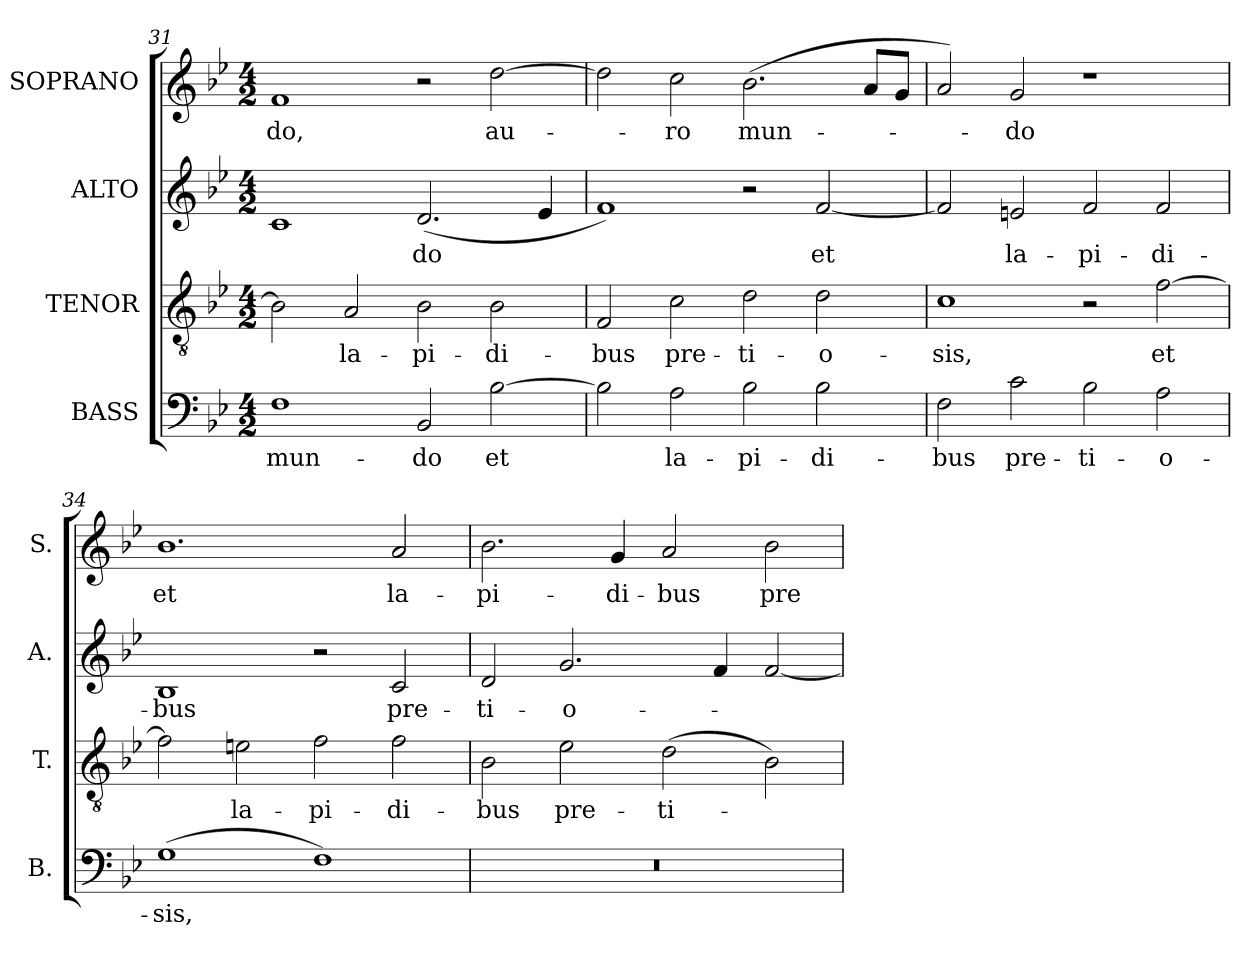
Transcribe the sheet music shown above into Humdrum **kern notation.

**kern	**text	**kern	**text	**kern	**text	**kern	**text
*part4	*part4	*part3	*part3	*part2	*part2	*part1	*part1
*staff4	*staff4	*staff3	*staff3	*staff2	*staff2	*staff1	*staff1
*I"BASS	*	*I"TENOR	*	*I"ALTO	*	*I"SOPRANO	*
*I'B.	*	*I'T.	*	*I'A.	*	*I'S.	*
*clefF4	*	*clefGv2	*	*clefG2	*	*clefG2	*
*	*	*ITrd7c12	*	*	*	*	*
*k[b-e-]	*	*k[b-e-]	*	*k[b-e-]	*	*k[b-e-]	*
*B-:	*	*B-:	*	*B-:	*	*B-:	*
*M4/2	*	*M4/2	*	*M4/2	*	*M4/2	*
=31	=31	=31	=31	=31	=31	=31	=31
!	!LO:LY:b:color=#000000	!	!	!	!	!	!
!	!	!	!	!	!	!	!LO:LY:b:color=#000000
1Fi	mun-	2BB-i\]	.	1ci	.	1fi	-do,
!	!	!	!LO:LY:b:color=#000000	!	!	!	!
.	.	2AAi/	la-	.	.	.	.
!	!LO:LY:b:color=#000000	!	!	!	!	!	!
!	!	!	!LO:LY:b:color=#000000	!	!	!	!
!	!	!	!	!	!LO:LY:b:color=#000000	!	!
2BB-i/	-do	2BB-i\	-pi-	(2.di/	-do	2r	.
!	!LO:LY:b:color=#000000	!	!	!	!	!	!
!	!	!	!LO:LY:b:color=#000000	!	!	!	!
!	!	!	!	!	!	!	!LO:LY:b:color=#000000
[2B-i\	et	2BB-i\	-di-	.	.	[2ddi\	au-
.	.	.	.	4e-i/	.	.	.
=32	=32	=32	=32	=32	=32	=32	=32
!	!	!	!LO:LY:b:color=#000000	!	!	!	!
2B-i\]	.	2FFi/	-bus	1fi)	.	2ddi\]	.
!	!LO:LY:b:color=#000000	!	!	!	!	!	!
!	!	!	!LO:LY:b:color=#000000	!	!	!	!
!	!	!	!	!	!	!	!LO:LY:b:color=#000000
2Ai\	la-	2Ci\	pre-	.	.	2cci\	-ro
!	!LO:LY:b:color=#000000	!	!	!	!	!	!
!	!	!	!LO:LY:b:color=#000000	!	!	!	!
!	!	!	!	!	!	!	!LO:LY:b:color=#000000
2B-i\	-pi-	2Di\	-ti-	2r	.	(2.b-i\	mun-
!	!LO:LY:b:color=#000000	!	!	!	!	!	!
!	!	!	!LO:LY:b:color=#000000	!	!	!	!
!	!	!	!	!	!LO:LY:b:color=#000000	!	!
2B-i\	-di-	2Di\	-o-	[2fi/	et	.	.
.	.	.	.	.	.	8ai/L	.
.	.	.	.	.	.	8gi/J	.
=33	=33	=33	=33	=33	=33	=33	=33
!	!LO:LY:b:color=#000000	!	!	!	!	!	!
!	!	!	!LO:LY:b:color=#000000	!	!	!	!
2Fi\	-bus	1Ci	-sis,	2fi/]	.	2ai/)	.
!	!LO:LY:b:color=#000000	!	!	!	!	!	!
!	!	!	!	!	!LO:LY:b:color=#000000	!	!
!	!	!	!	!	!	!	!LO:LY:b:color=#000000
2ci\	pre-	.	.	2eni/	la-	2gi/	-do
!	!LO:LY:b:color=#000000	!	!	!	!	!	!
!	!	!	!	!	!LO:LY:b:color=#000000	!	!
2B-i\	-ti-	2r	.	2fi/	-pi-	1r	.
!	!LO:LY:b:color=#000000	!	!	!	!	!	!
!	!	!	!LO:LY:b:color=#000000	!	!	!	!
!	!	!	!	!	!LO:LY:b:color=#000000	!	!
2Ai\	-o-	[2Fi\	et	2fi/	-di-	.	.
!!LO:LB:g=z
=34	=34	=34	=34	=34	=34	=34	=34
!	!LO:LY:b:color=#000000	!	!	!	!	!	!
!	!	!	!	!	!LO:LY:b:color=#000000	!	!
!	!	!	!	!	!	!	!LO:LY:b:color=#000000
(1Gi	-sis,	2Fi\]	.	1B-i	-bus	1.b-i	et
!	!	!	!LO:LY:b:color=#000000	!	!	!	!
.	.	2Eni\	la-	.	.	.	.
!	!	!	!LO:LY:b:color=#000000	!	!	!	!
1Fi)	.	2Fi\	-pi-	2r	.	.	.
!	!	!	!LO:LY:b:color=#000000	!	!	!	!
!	!	!	!	!	!LO:LY:b:color=#000000	!	!
!	!	!	!	!	!	!	!LO:LY:b:color=#000000
.	.	2Fi\	-di-	2ci/	pre-	2ai/	la-
=35	=35	=35	=35	=35	=35	=35	=35
!LO:N:vis=1	!	!	!	!	!	!	!
!	!	!	!LO:LY:b:color=#000000	!	!	!	!
!	!	!	!	!	!LO:LY:b:color=#000000	!	!
!	!	!	!	!	!	!	!LO:LY:b:color=#000000
0r	.	2BB-i\	-bus	2di/	-ti-	2.b-i\	-pi-
!	!	!	!LO:LY:b:color=#000000	!	!	!	!
!	!	!	!	!	!LO:LY:b:color=#000000	!	!
.	.	2E-i\	pre-	2.gi/	-o-	.	.
!	!	!	!	!	!	!	!LO:LY:b:color=#000000
.	.	.	.	.	.	4gi/	-di-
!	!	!	!LO:LY:b:color=#000000	!	!	!	!
!	!	!	!	!	!	!	!LO:LY:b:color=#000000
.	.	(2Di\	-ti-	.	.	2ai/	-bus
.	.	.	.	4fi/	.	.	.
!	!	!	!	!	!	!	!LO:LY:b:color=#000000
.	.	2BB-i\)	.	[2fi/	.	2b-i\	pre-
=	=	=	=	=	=	=	=
*-	*-	*-	*-	*-	*-	*-	*-
